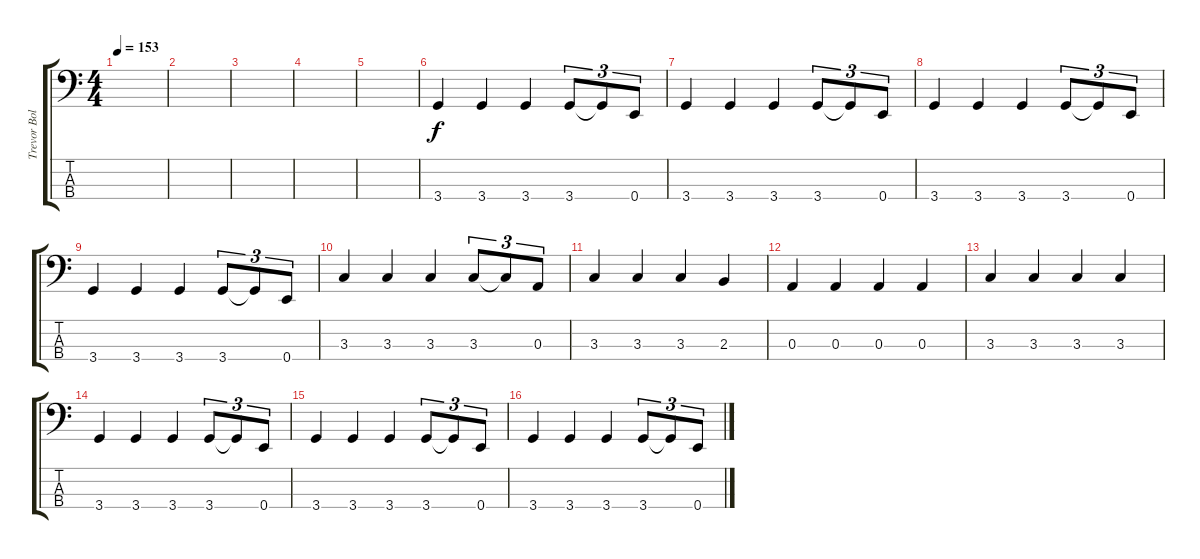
\track ("Trevor Bolder - Bass" "Trevor Bol") {instrument electricbassfinger}
\staff {score tabs}
\tuning (G2 D2 A1 E1) {hide}
\ts (4 4)
\tempo 153
\clef f4
\ks c
|
|
|
|
|
3.4.4 3.4.4 3.4.4 3.4.8{tu (3 2)} 3.4{t}.8{tu (3 2)} 0.4.8{tu (3 2)} |
3.4.4 3.4.4 3.4.4 3.4.8{tu (3 2)} 3.4{t}.8{tu (3 2)} 0.4.8{tu (3 2)} |
3.4.4 3.4.4 3.4.4 3.4.8{tu (3 2)} 3.4{t}.8{tu (3 2)} 0.4.8{tu (3 2)} |
3.4.4 3.4.4 3.4.4 3.4.8{tu (3 2)} 3.4{t}.8{tu (3 2)} 0.4.8{tu (3 2)} |
3.3.4 3.3.4 3.3.4 3.3.8{tu (3 2)} 3.3{t}.8{tu (3 2)} 0.3.8{tu (3 2)} |
3.3.4 3.3.4 3.3.4 2.3.4 |
0.3.4 0.3.4 0.3.4 0.3.4 |
3.3.4 3.3.4 3.3.4 3.3.4 |
3.4.4 3.4.4 3.4.4 3.4.8{tu (3 2)} 3.4{t}.8{tu (3 2)} 0.4.8{tu (3 2)} |
3.4.4 3.4.4 3.4.4 3.4.8{tu (3 2)} 3.4{t}.8{tu (3 2)} 0.4.8{tu (3 2)} |
3.4.4 3.4.4 3.4.4 3.4.8{tu (3 2)} 3.4{t}.8{tu (3 2)} 0.4.8{tu (3 2)}
